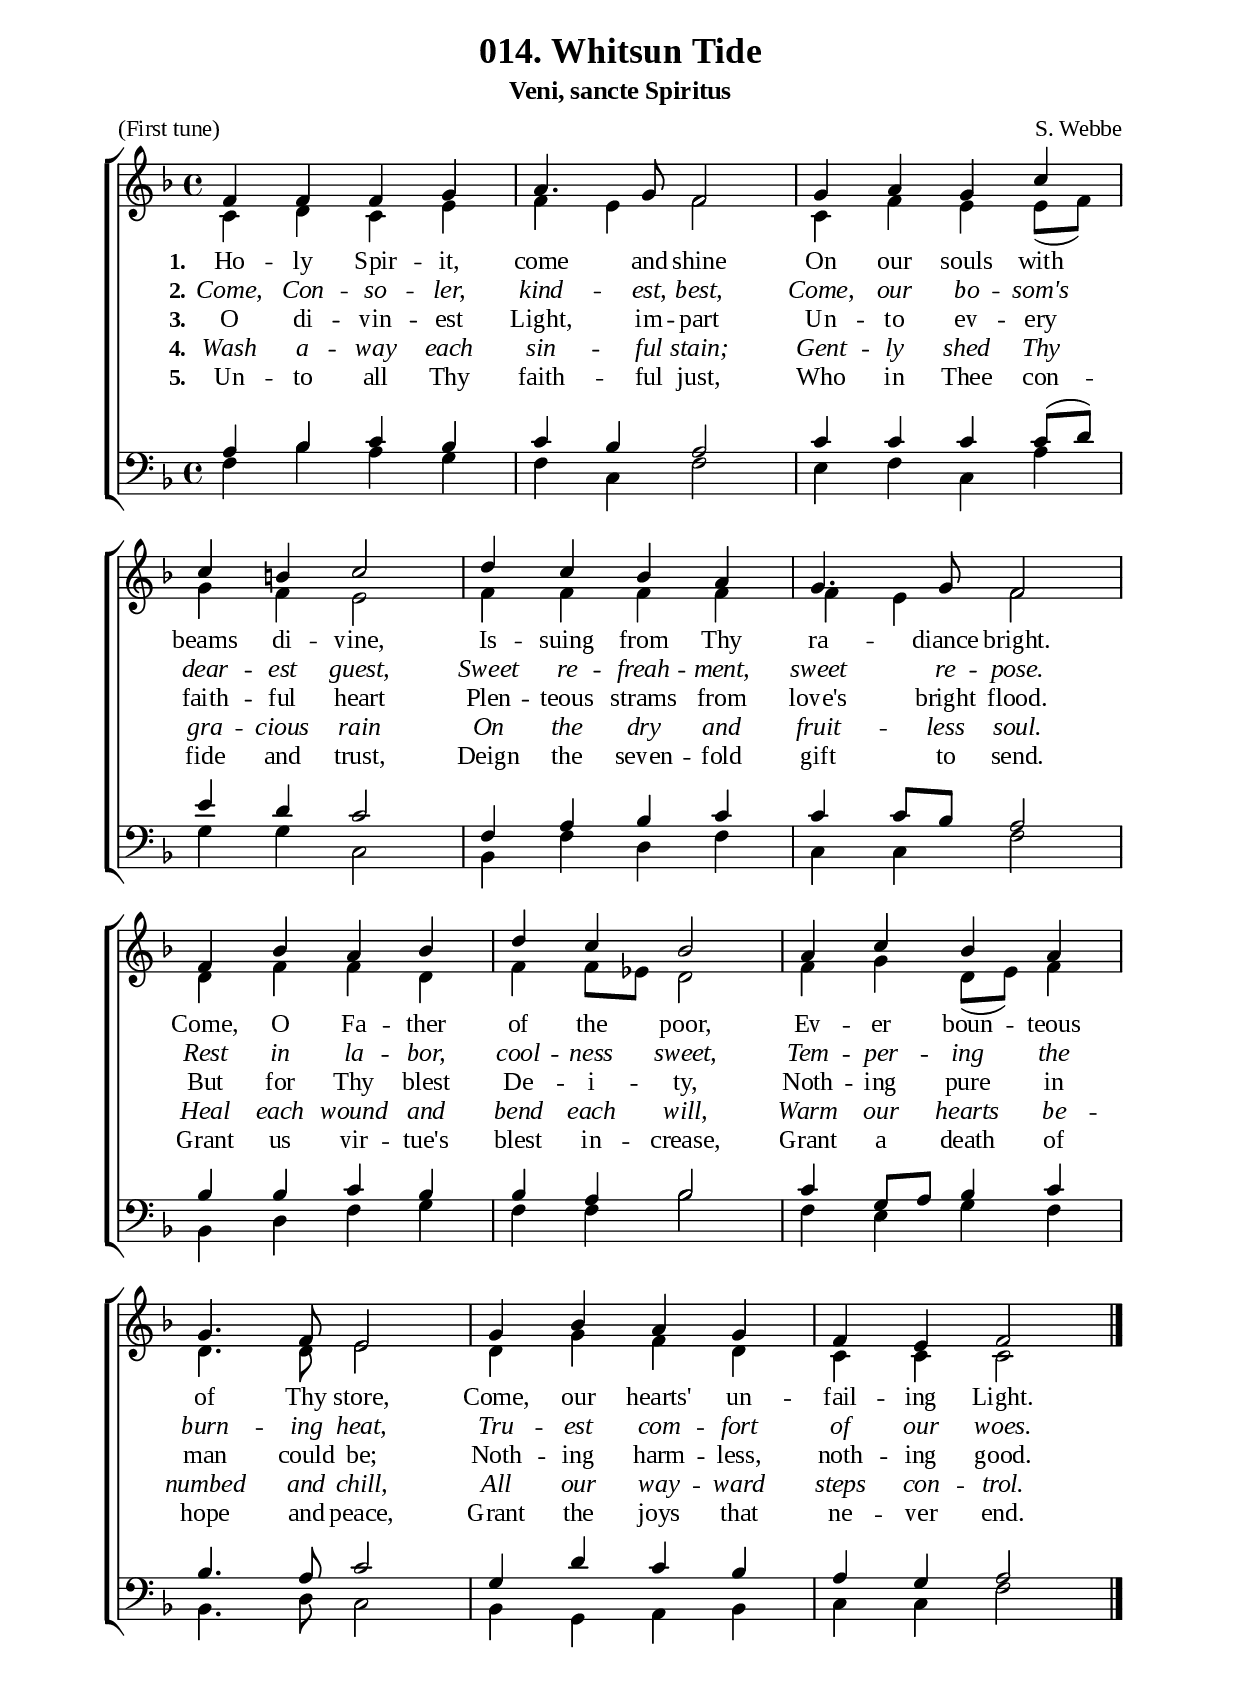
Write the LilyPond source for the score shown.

%%%%%%%%%%%%%%%%%%%%%%%%%%%%%
% CONTENTS OF THIS DOCUMENT
% 1. Common settings
% 2. Soprano verse music
% 3. Alto verse music
% 4. Tenor verse music
% 5. Basso verse music
% 6. Verse lyrics
% 7. Layout
%%%%%%%%%%%%%%%%%%%%%%%%%%%%%

%%%%%%%%%%%%%%%%%%%%%%%%%%%%%
% 1. Common settings
%%%%%%%%%%%%%%%%%%%%%%%%%%%%%
\version "2.18.2"

\header {
  title = "014. Whitsun Tide"
  subtitle = "Veni, sancte Spiritus"
  poet = "(First tune)"
  composer = "S. Webbe"
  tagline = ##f
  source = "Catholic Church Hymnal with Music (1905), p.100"
  %site = ""
}

globalSettings= {
  \key f \major
  \time 4/4
  %\override Score.BarNumber.break-visibility = ##(#t #t #t)
  \override Score.BarNumber.break-visibility = ##(#f #f #f)
}

verseSettings = {
  \phrasingSlurDashed
}

\paper {
  #(set-paper-size "a4")
  top-margin = 15\mm
  bottom-marign = 15\mm
  left-margin = 20\mm
  right-margin = 20\mm
  indent = #0
  #(define fonts
	 (make-pango-font-tree "Liberation Serif"
	 		       "Liberation Serif"
			       "Liberation Serif"
			       (/ 20 20)))
}

printItalic = \with {
  \override LyricText.font-shape = #'italic
}

%%%%%%%%%%%%%%%%%%%%%%%%%%%%%
% 2. Soprano verse music
%%%%%%%%%%%%%%%%%%%%%%%%%%%%%
musicVerseSoprano = \relative c' {
  %{  1 %} f4 f f g |
  %{	2 %} a4. g8 f2 |
  %{	3 %} g4 a g c \break \bar "|"
  %{	4 %} c b c2 |
  %{	5 %} d4 c bes a |
  %{	6 %} g4. g8 f2 \break \bar "|"
  %{	7 %} f4 bes a bes |
  %{	8 %} d c bes2 |
  %{	9 %} a4 c bes a \break \bar "|"
  %{ 10%} g4. f8 e2 |
  %{ 11%} g4 bes a g |
  %{ 12%} f e f2 \bar "|."

}

%%%%%%%%%%%%%%%%%%%%%%%%%%%%%
% 3. Alto verse music
%%%%%%%%%%%%%%%%%%%%%%%%%%%%%
musicVerseAlto = \relative c' {
  %{	1 %} c4 d c e |
  %{	2 %} f e f2 |
  %{	3 %} c4 f e e8 (f) |
  %{	4 %} g4 f e2 |
  %{	5 %} f4 f f f |
  %{	6 %} f e f2 |
  %{	7 %} d4 f f d |
  %{	8 %} f f8ees d2 |
  %{	9 %} f4 g d8 (e) f4 |
  %{ 10%} d4. d8 e2 |
  %{ 11%} d4 g f d |
  %{ 12%} c c c2
  
}

%%%%%%%%%%%%%%%%%%%%%%%%%%%%%
% 4. Tenor verse music
%%%%%%%%%%%%%%%%%%%%%%%%%%%%%
musicVerseTenor = \relative c' {
  %{	1 %} a4 bes c bes |
  %{	2 %} c bes a2 |
  %{	3 %} c4 c c c8 (d) |
  %{	4 %} e4 d c2 |
  %{	5 %} f,4 a bes c |
  %{	6 %} c c8 bes a2 |
  %{	7 %} bes4 bes c bes |
  %{	8 %} bes a bes2 |
  %{	9 %} c4 g8 a bes4 c |
  %{ 10%} bes4. a8 c2 |
  %{ 11%} g4 d' c bes |
  %{ 12%} a g a2
}

%%%%%%%%%%%%%%%%%%%%%%%%%%%%%
% 5. Basso verse music
%%%%%%%%%%%%%%%%%%%%%%%%%%%%%
musicVerseBasso = \relative c {
  %{	1 %} f4 bes a g |
  %{	2 %} f c f2 |
  %{	3 %} e4 f c a' |
  %{	4 %} g g c,2 |
  %{	5 %} bes4 f' d f |
  %{	6 %} c c f2 |
  %{	7 %} bes,4 d f g |
  %{	8 %} f f bes2 |
  %{	9 %} f4 e g f |
  %{ 10%} bes,4. d8 c2 |
  %{ 11%} bes4 g a bes |
  %{ 12%} c c f2
  
}

%%%%%%%%%%%%%%%%%%%%%%%%%%%%%
% 6. Verse lyrics
%%%%%%%%%%%%%%%%%%%%%%%%%%%%%
lyricVerseOne = \lyricmode {
  \set stanza = #"1."
  Ho -- ly Spir -- it, come and shine
  On our souls with beams di -- vine,
  Is -- suing from Thy ra -- diance bright.
  Come, O Fa -- ther of the poor,
  Ev -- er boun -- teous of Thy store,
  Come, our hearts' un -- fail -- ing Light.
}

lyricVerseTwo = \lyricmode {
  \set stanza = #"2."
  Come, Con -- so -- ler, kind -- est, best,
  Come, our bo -- som's dear -- est guest,
  Sweet re -- freah -- ment, sweet re -- pose.
  Rest in la -- bor, cool -- ness sweet,
  Tem -- per -- ing the burn -- ing heat,
  Tru -- est com -- fort of our woes.
}

lyricVerseThree = \lyricmode {
  \set stanza = #"3."
  O di -- vin -- est Light, im -- part
  Un -- to ev -- ery faith -- ful heart
  Plen -- teous strams from love's bright flood.
  But for Thy blest De -- i -- ty,
  Noth -- ing pure in man could be;
  Noth -- ing harm -- less, noth -- ing good.
}

lyricVerseFour = \lyricmode {
  \set stanza = #"4."
  Wash a -- way each sin -- ful stain;
  Gent -- ly shed Thy gra -- cious rain
  On the dry and fruit -- less soul.
  Heal each wound and bend each will,
  Warm our hearts be -- numbed and chill,
  All our way -- ward steps con -- trol.
}

lyricVerseFive = \lyricmode {
  \set stanza = #"5."
  Un -- to all Thy faith -- ful just,
  Who in Thee con -- fide and trust,
  Deign the seven -- fold gift to send.
  Grant us vir -- tue's blest in -- crease,
  Grant a death of hope and peace,
  Grant the joys that ne -- ver end.
}

%%%%%%%%%%%%%%%%%%%%%%%%%%%%%
% 7. Layout
%%%%%%%%%%%%%%%%%%%%%%%%%%%%%
\score {
    \new ChoirStaff <<
      \new Staff <<
        \clef "treble"
        \new Voice = "soprano" {
          \voiceOne \globalSettings \verseSettings \stemUp \slurUp \musicVerseSoprano
        }
        \new Voice = "alto" {
          \voiceTwo \globalSettings \verseSettings \stemDown \slurDown \musicVerseAlto
        }
      >>
      \new Lyrics \lyricsto soprano \lyricVerseOne
      \new Lyrics \printItalic \lyricsto soprano \lyricVerseTwo
      \new Lyrics \lyricsto soprano \lyricVerseThree
      \new Lyrics \printItalic \lyricsto soprano \lyricVerseFour
      \new Lyrics \lyricsto soprano \lyricVerseFive
      \new Staff <<
        \clef "bass"
        \new Voice = "tenor" {
          \voiceOne \globalSettings \verseSettings \stemUp \slurUp \musicVerseTenor
        }
        \new Voice = "basso" {
          \voiceTwo \globalSettings \verseSettings \stemDown \slurDown \musicVerseBasso
        }
      >>
    >>
}

